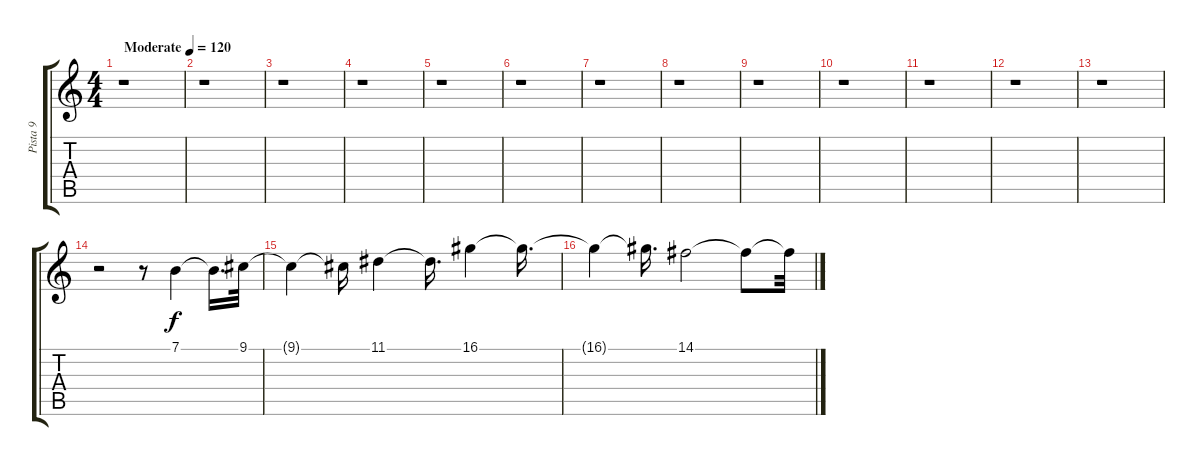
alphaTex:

\track ("Pista 9" "Pista 9") {instrument oboe}
\staff {score tabs}
\tuning (E4 B3 G3 D3 A2 E2) {hide}
\ts (4 4)
\tempo (120 "Moderate")
\clef g2
\ks c
r.1{dy f instrument oboe} |
r.1 |
r.1 |
r.1 |
r.1 |
r.1 |
r.1 |
r.1 |
r.1 |
r.1 |
r.1 |
r.1 |
r.1 |
r.2 r.8 7.1.4 7.1{t}.16{d} 9.1.32 |
9.1{t}.4 9.1{t}.16 11.1.4 11.1{t}.16{d} 16.1.4 16.1{t}.16{d} |
16.1{t}.4 16.1{t}.16{d} 14.1.2 14.1{t}.8 14.1{t}.32
